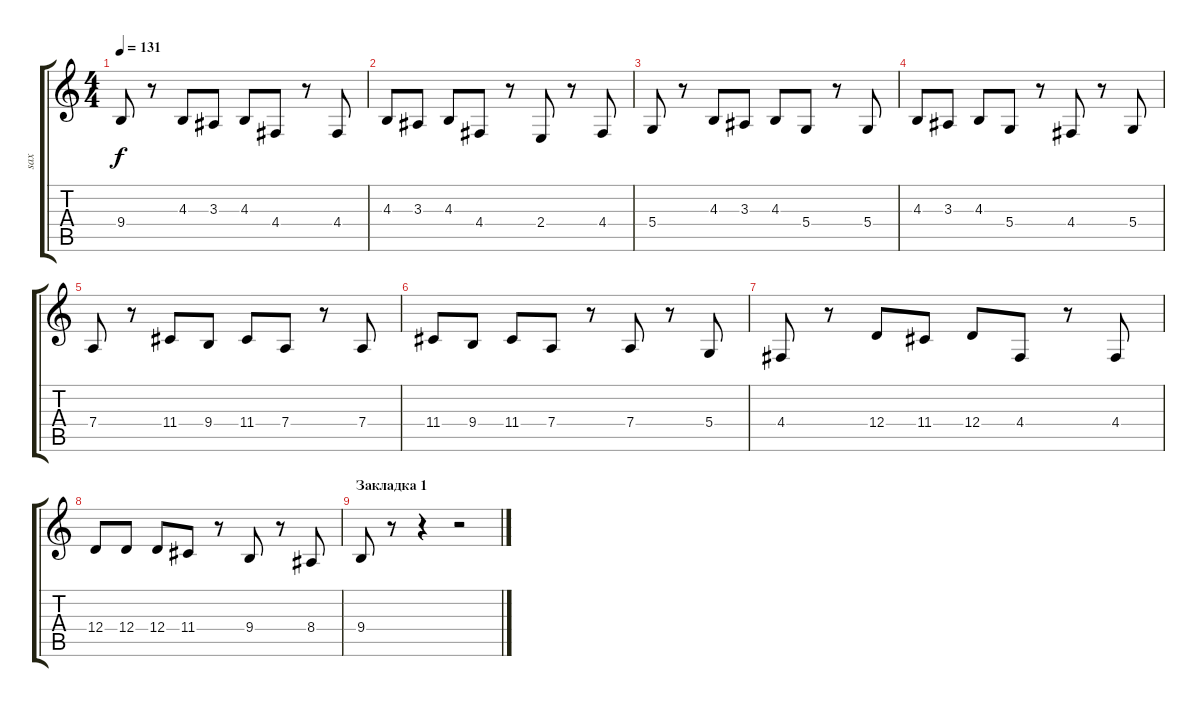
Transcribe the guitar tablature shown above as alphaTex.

\track ("sax" "sax") {instrument trumpet}
\staff {score tabs}
\tuning (E4 B3 G3 D3 A2 E2) {hide}
\ts (4 4)
\tempo 131
\clef g2
\ks c
9.4.8{dy f} r.8 4.3.8 3.3.8 4.3.8 4.4.8 r.8 4.4.8 |
4.3.8 3.3.8 4.3.8 4.4.8 r.8 2.4.8 r.8 4.4.8 |
5.4.8 r.8 4.3.8 3.3.8 4.3.8 5.4.8 r.8 5.4.8 |
4.3.8 3.3.8 4.3.8 5.4.8 r.8 4.4.8 r.8 5.4.8 |
7.4.8 r.8 11.4.8 9.4.8 11.4.8 7.4.8 r.8 7.4.8 |
11.4.8 9.4.8 11.4.8 7.4.8 r.8 7.4.8 r.8 5.4.8 |
4.4.8 r.8 12.4.8 11.4.8 12.4.8 4.4.8 r.8 4.4.8 |
12.4.8 12.4.8 12.4.8 11.4.8 r.8 9.4.8 r.8 8.4.8 |
\section ("" "Закладка 1")
9.4.8 r.8 r.4 r.2
